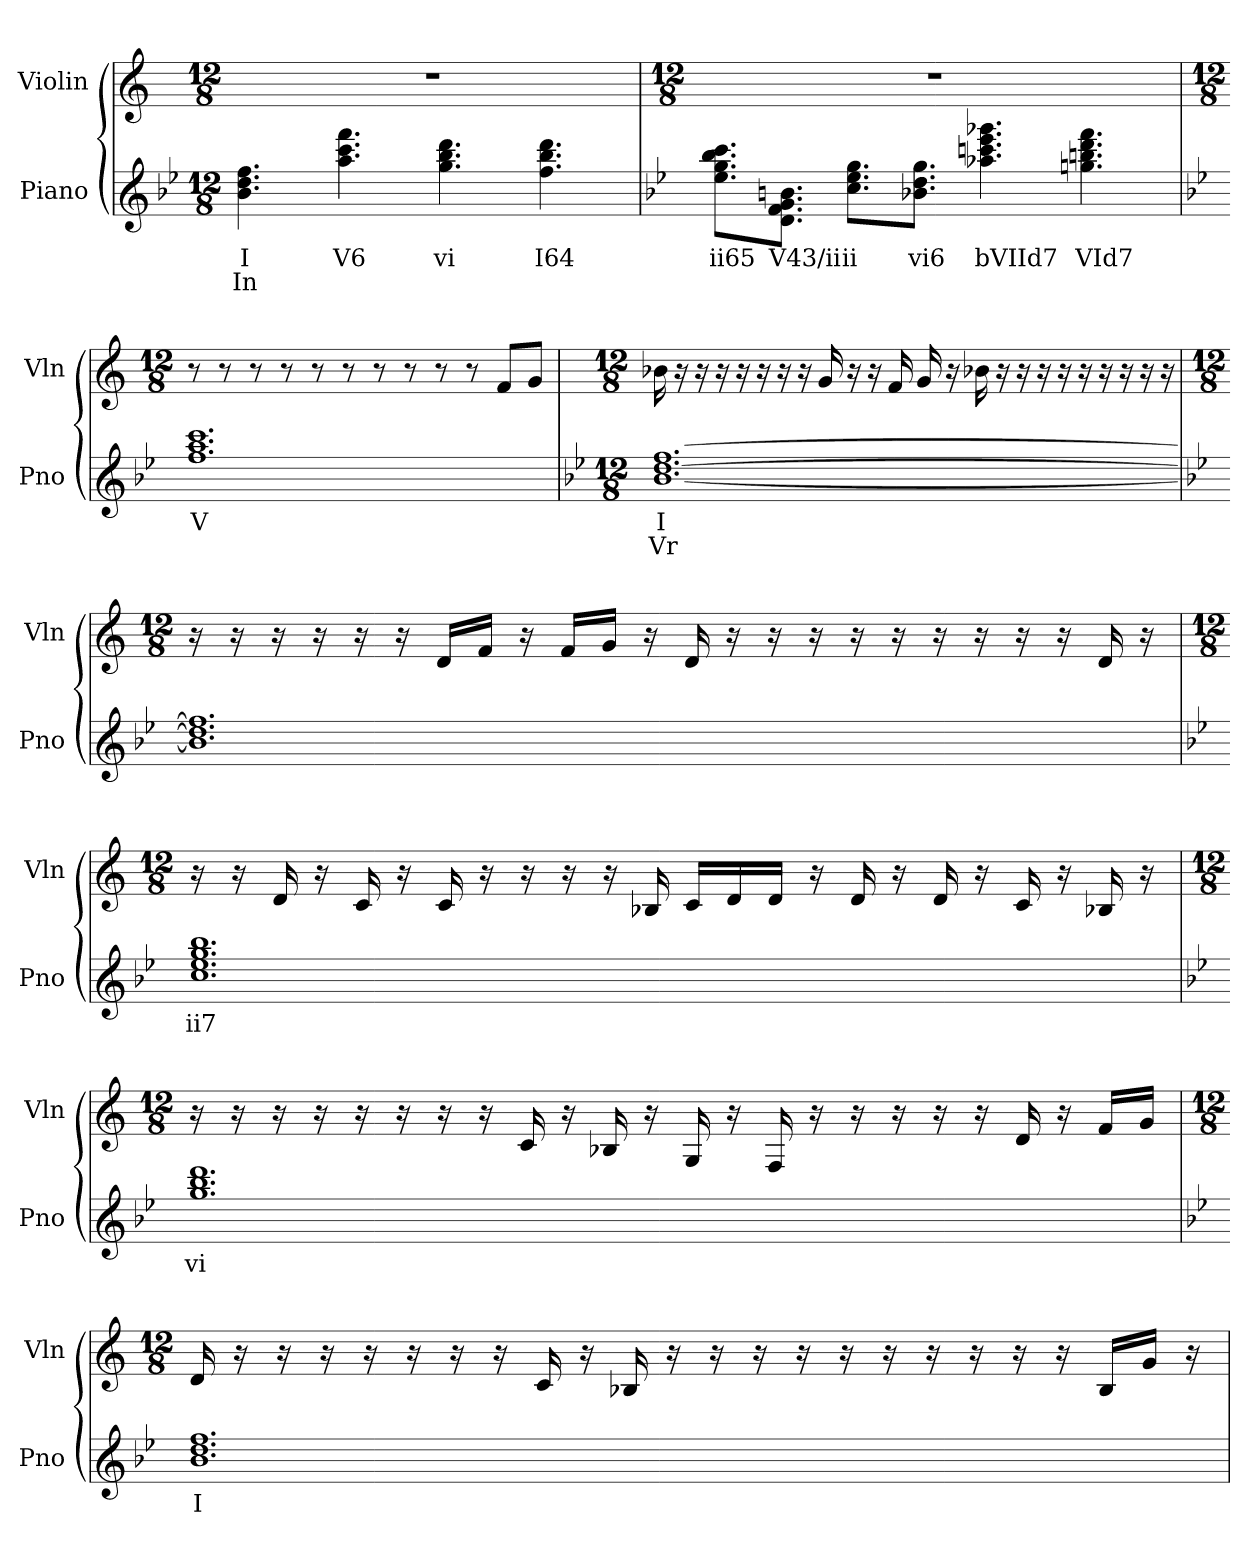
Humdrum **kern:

**kern	**text	**text	**kern
*part2	*part2	*part2	*part1
*staff2	*staff2	*staff2	*staff1
*I"Piano	*	*	*I"Violin
*I'Pno	*	*	*I'Vln
*k[b-e-]	*	*	*
*B-:	*	*	*
*M12/8	*	*	*M12/8
=	=	=	=
4.b- 4.dd 4.ff	I	In	1.r
4.aa 4.ccc 4.fff	V6	.	.
4.gg 4.bb- 4.ddd	vi	.	.
4.ff 4.bb- 4.ddd	I64	.	.
=	=	=	=
*k[b-e-]	*	*	*
*B-:	*	*	*
*	*	*	*M12/8
8.ee- 8.gg 8.bb- 8.cccL	ii65	.	1.r
8.d 8.f 8.g 8.bnJ	V43/ii	.	.
8.cc 8.ee- 8.ggL	ii	.	.
8.b-X 8.dd 8.ggJ	vi6	.	.
4.aa-X 4.cccn 4.eee- 4.ggg-X	bVIId7	.	.
4.ggn 4.bbn 4.ddd 4.fff	VId7	.	.
=	=	=	=
*k[b-e-]	*	*	*
*B-:	*	*	*
*	*	*	*M12/8
1.ff 1.aa 1.ccc	V	.	8r
.	.	.	8r
.	.	.	8r
.	.	.	8r
.	.	.	8r
.	.	.	8r
.	.	.	8r
.	.	.	8r
.	.	.	8r
.	.	.	8r
.	.	.	8fL
.	.	.	8gJ
=	=	=	=
*k[b-e-]	*	*	*
*B-:	*	*	*
*M12/8	*	*	*M12/8
[1.b- [1.dd [1.ff	I	Vr	16b-X
.	.	.	16r
.	.	.	16r
.	.	.	16r
.	.	.	16r
.	.	.	16r
.	.	.	16r
.	.	.	16r
.	.	.	16g
.	.	.	16r
.	.	.	16r
.	.	.	16f
.	.	.	16g
.	.	.	16r
.	.	.	16b-X
.	.	.	16r
.	.	.	16r
.	.	.	16r
.	.	.	16r
.	.	.	16r
.	.	.	16r
.	.	.	16r
.	.	.	16r
.	.	.	16r
=	=	=	=
*k[b-e-]	*	*	*
*B-:	*	*	*
*	*	*	*M12/8
1.b-] 1.dd] 1.ff]	.	.	16r
.	.	.	16r
.	.	.	16r
.	.	.	16r
.	.	.	16r
.	.	.	16r
.	.	.	16dLL
.	.	.	16fJJ
.	.	.	16r
.	.	.	16fLL
.	.	.	16gJJ
.	.	.	16r
.	.	.	16d
.	.	.	16r
.	.	.	16r
.	.	.	16r
.	.	.	16r
.	.	.	16r
.	.	.	16r
.	.	.	16r
.	.	.	16r
.	.	.	16r
.	.	.	16d
.	.	.	16r
=	=	=	=
*k[b-e-]	*	*	*
*B-:	*	*	*
*	*	*	*M12/8
1.cc 1.ee- 1.gg 1.bb-	ii7	.	16r
.	.	.	16r
.	.	.	16d
.	.	.	16r
.	.	.	16c
.	.	.	16r
.	.	.	16c
.	.	.	16r
.	.	.	16r
.	.	.	16r
.	.	.	16r
.	.	.	16B-X
.	.	.	16cLL
.	.	.	16d
.	.	.	16dJJ
.	.	.	16r
.	.	.	16d
.	.	.	16r
.	.	.	16d
.	.	.	16r
.	.	.	16c
.	.	.	16r
.	.	.	16B-X
.	.	.	16r
=	=	=	=
*k[b-e-]	*	*	*
*B-:	*	*	*
*	*	*	*M12/8
1.gg 1.bb- 1.ddd	vi	.	16r
.	.	.	16r
.	.	.	16r
.	.	.	16r
.	.	.	16r
.	.	.	16r
.	.	.	16r
.	.	.	16r
.	.	.	16c
.	.	.	16r
.	.	.	16B-X
.	.	.	16r
.	.	.	16G
.	.	.	16r
.	.	.	16F
.	.	.	16r
.	.	.	16r
.	.	.	16r
.	.	.	16r
.	.	.	16r
.	.	.	16d
.	.	.	16r
.	.	.	16fLL
.	.	.	16gJJ
=	=	=	=
*k[b-e-]	*	*	*
*B-:	*	*	*
*	*	*	*M12/8
1.b- 1.dd 1.ff	I	.	16d
.	.	.	16r
.	.	.	16r
.	.	.	16r
.	.	.	16r
.	.	.	16r
.	.	.	16r
.	.	.	16r
.	.	.	16c
.	.	.	16r
.	.	.	16B-X
.	.	.	16r
.	.	.	16r
.	.	.	16r
.	.	.	16r
.	.	.	16r
.	.	.	16r
.	.	.	16r
.	.	.	16r
.	.	.	16r
.	.	.	16r
.	.	.	16B-LL
.	.	.	16gJJ
.	.	.	16r
=	=	=	=
*-	*-	*-	*-
